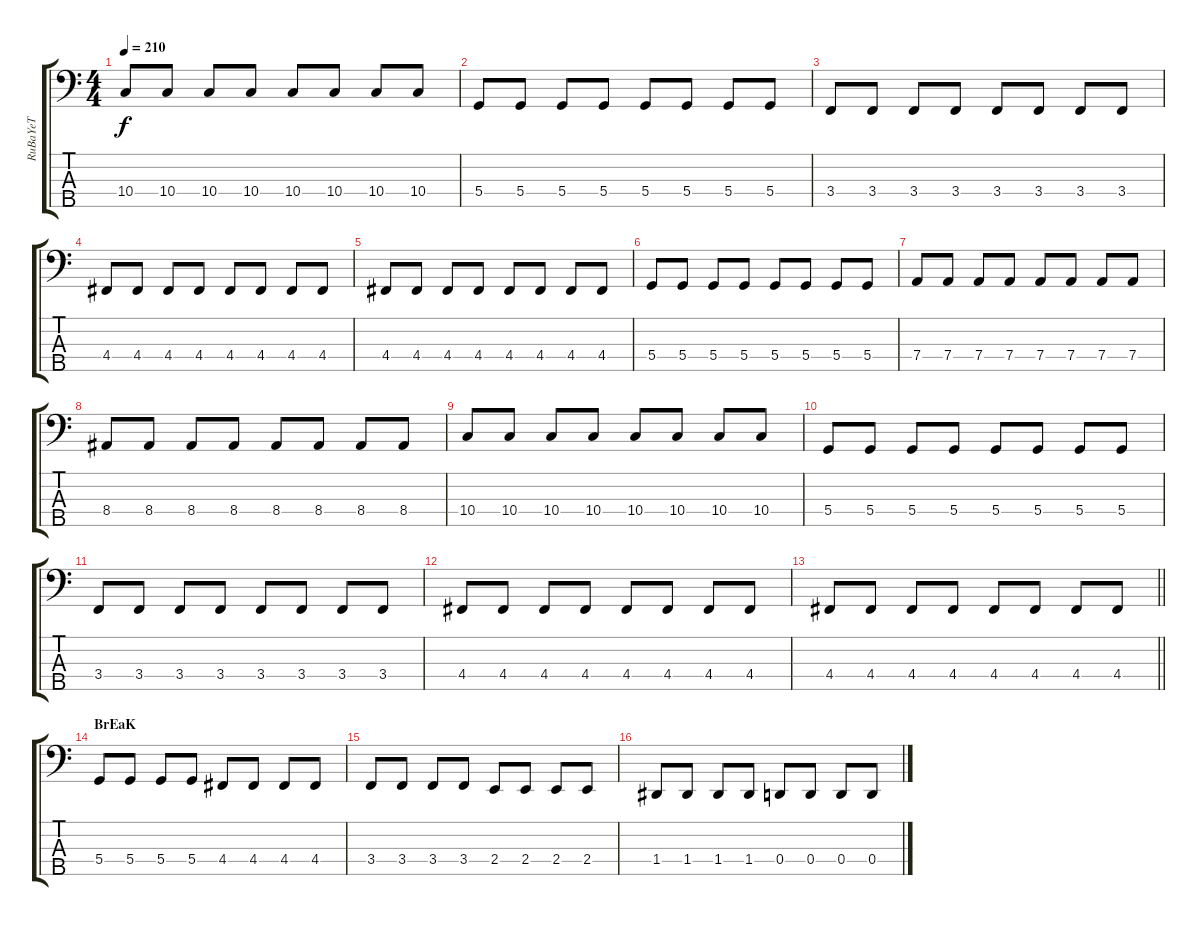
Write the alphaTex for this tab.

\track ("RuBaYeT" "RuBaYeT") {instrument electricbassfinger}
\staff {score tabs}
\tuning (F2 C2 G1 D1 A0) {hide}
\ts (4 4)
\tempo 210
\clef f4
\ks c
10.4.8{dy f} 10.4.8 10.4.8 10.4.8 10.4.8 10.4.8 10.4.8 10.4.8 |
5.4.8 5.4.8 5.4.8 5.4.8 5.4.8 5.4.8 5.4.8 5.4.8 |
3.4.8 3.4.8 3.4.8 3.4.8 3.4.8 3.4.8 3.4.8 3.4.8 |
4.4.8 4.4.8 4.4.8 4.4.8 4.4.8 4.4.8 4.4.8 4.4.8 |
4.4.8 4.4.8 4.4.8 4.4.8 4.4.8 4.4.8 4.4.8 4.4.8 |
5.4.8 5.4.8 5.4.8 5.4.8 5.4.8 5.4.8 5.4.8 5.4.8 |
7.4.8 7.4.8 7.4.8 7.4.8 7.4.8 7.4.8 7.4.8 7.4.8 |
8.4.8 8.4.8 8.4.8 8.4.8 8.4.8 8.4.8 8.4.8 8.4.8 |
10.4.8 10.4.8 10.4.8 10.4.8 10.4.8 10.4.8 10.4.8 10.4.8 |
5.4.8 5.4.8 5.4.8 5.4.8 5.4.8 5.4.8 5.4.8 5.4.8 |
3.4.8 3.4.8 3.4.8 3.4.8 3.4.8 3.4.8 3.4.8 3.4.8 |
4.4.8 4.4.8 4.4.8 4.4.8 4.4.8 4.4.8 4.4.8 4.4.8 |
\barLineRight lightlight
4.4.8 4.4.8 4.4.8 4.4.8 4.4.8 4.4.8 4.4.8 4.4.8 |
\section ("" "BrEaK")
5.4.8 5.4.8 5.4.8 5.4.8 4.4.8 4.4.8 4.4.8 4.4.8 |
3.4.8 3.4.8 3.4.8 3.4.8 2.4.8 2.4.8 2.4.8 2.4.8 |
1.4.8 1.4.8 1.4.8 1.4.8 0.4.8 0.4.8 0.4.8 0.4.8
